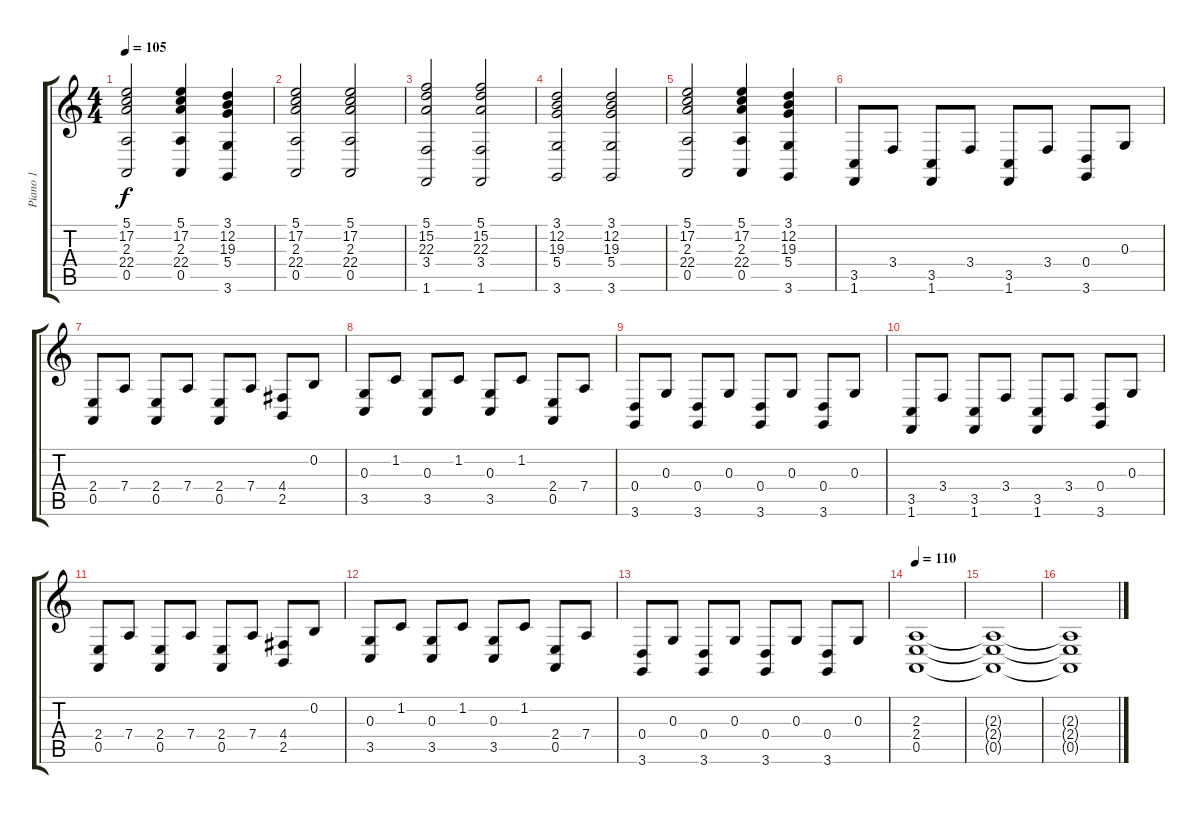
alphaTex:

\track ("Piano 1" "Piano 1") {instrument acousticgrandpiano}
\staff {score tabs}
\tuning (E4 B3 G3 D3 A2 E2) {hide}
\ts (4 4)
\tempo 105
\clef g2
\ks c
(5.1 17.2 2.3 22.4 0.5).2{dy f} (5.1 17.2 2.3 22.4 0.5).4 (3.1 12.2 19.3 5.4 3.6).4 |
(5.1 17.2 2.3 22.4 0.5).2 (5.1 17.2 2.3 22.4 0.5).2 |
(5.1 15.2 22.3 3.4 1.6).2 (5.1 15.2 22.3 3.4 1.6).2 |
(3.1 12.2 19.3 5.4 3.6).2 (3.1 12.2 19.3 5.4 3.6).2 |
(5.1 17.2 2.3 22.4 0.5).2 (5.1 17.2 2.3 22.4 0.5).4 (3.1 12.2 19.3 5.4 3.6).4 |
(3.5 1.6).8 3.4.8 (3.5 1.6).8 3.4.8 (3.5 1.6).8 3.4.8 (0.4 3.6).8 0.3.8 |
(2.4 0.5).8 7.4.8 (2.4 0.5).8 7.4.8 (2.4 0.5).8 7.4.8 (4.4 2.5).8 0.2.8 |
(0.3 3.5).8 1.2.8 (0.3 3.5).8 1.2.8 (0.3 3.5).8 1.2.8 (2.4 0.5).8 7.4.8 |
(0.4 3.6).8 0.3.8 (0.4 3.6).8 0.3.8 (0.4 3.6).8 0.3.8 (0.4 3.6).8 0.3.8 |
(3.5 1.6).8 3.4.8 (3.5 1.6).8 3.4.8 (3.5 1.6).8 3.4.8 (0.4 3.6).8 0.3.8 |
(2.4 0.5).8 7.4.8 (2.4 0.5).8 7.4.8 (2.4 0.5).8 7.4.8 (4.4 2.5).8 0.2.8 |
(0.3 3.5).8 1.2.8 (0.3 3.5).8 1.2.8 (0.3 3.5).8 1.2.8 (2.4 0.5).8 7.4.8 |
(0.4 3.6).8 0.3.8 (0.4 3.6).8 0.3.8 (0.4 3.6).8 0.3.8 (0.4 3.6).8 0.3.8 |
\tempo 110
(2.3 2.4 0.5).1{volume 13} |
(2.3{t} 2.4{t} 0.5{t}).1 |
(2.3{t} 2.4{t} 0.5{t}).1
